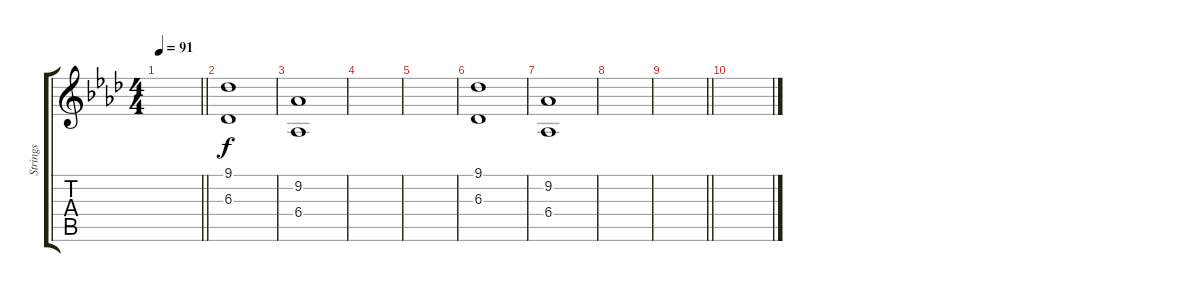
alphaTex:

\track ("Strings" "Strings") {instrument stringensemble1}
\staff {score tabs}
\tuning (E4 B3 G3 D3 A2 E2) {hide}
\ts (4 4)
\tempo 91
\clef g2
\barLineRight lightlight
\ks fminor
|
\section ("" " ")
(9.1 6.3).1 |
(9.2 6.4).1 |
|
|
(9.1 6.3).1 |
(9.2 6.4).1 |
|
\barLineRight lightlight
|
\section ("" " ")
